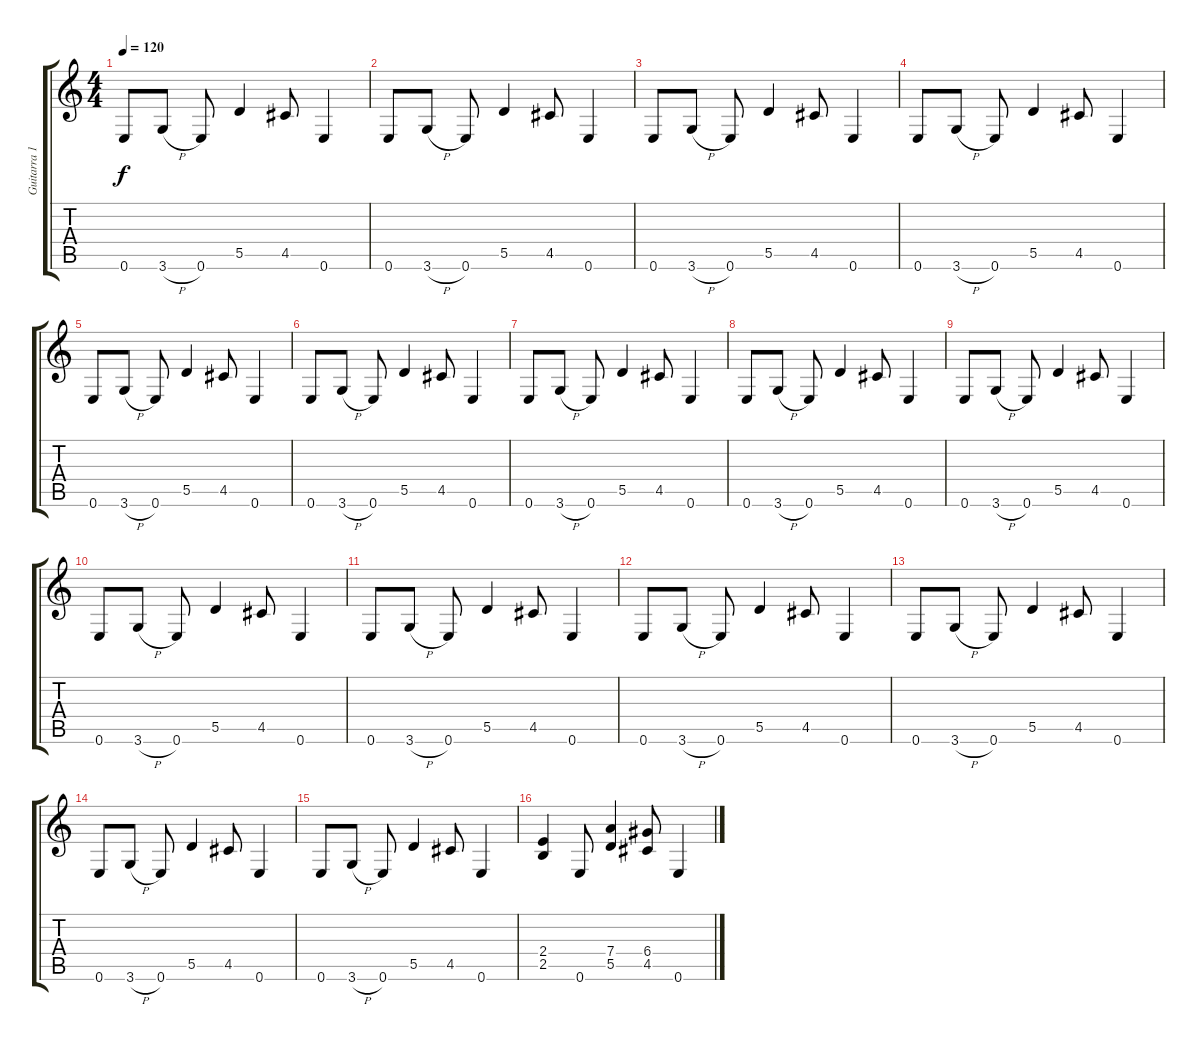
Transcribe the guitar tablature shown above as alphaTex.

\track ("Guitarra 1" "Guitarra 1") {instrument overdrivenguitar}
\staff {score tabs}
\tuning (E4 B3 G3 D3 A2 E2) {hide}
\ts (4 4)
\tempo 120
\clef g2
\ks c
0.6.8{dy f} 3.6{h}.8 0.6.8 5.5.4 4.5.8 0.6.4 |
0.6.8 3.6{h}.8 0.6.8 5.5.4 4.5.8 0.6.4 |
0.6.8 3.6{h}.8 0.6.8 5.5.4 4.5.8 0.6.4 |
0.6.8 3.6{h}.8 0.6.8 5.5.4 4.5.8 0.6.4 |
0.6.8 3.6{h}.8 0.6.8 5.5.4 4.5.8 0.6.4 |
0.6.8 3.6{h}.8 0.6.8 5.5.4 4.5.8 0.6.4 |
0.6.8 3.6{h}.8 0.6.8 5.5.4 4.5.8 0.6.4 |
0.6.8 3.6{h}.8 0.6.8 5.5.4 4.5.8 0.6.4 |
0.6.8 3.6{h}.8 0.6.8 5.5.4 4.5.8 0.6.4 |
0.6.8 3.6{h}.8 0.6.8 5.5.4 4.5.8 0.6.4 |
0.6.8 3.6{h}.8 0.6.8 5.5.4 4.5.8 0.6.4 |
0.6.8 3.6{h}.8 0.6.8 5.5.4 4.5.8 0.6.4 |
0.6.8 3.6{h}.8 0.6.8 5.5.4 4.5.8 0.6.4 |
0.6.8 3.6{h}.8 0.6.8 5.5.4 4.5.8 0.6.4 |
0.6.8 3.6{h}.8 0.6.8 5.5.4 4.5.8 0.6.4 |
(2.4 2.5).4 0.6.8 (7.4 5.5).4 (6.4 4.5).8 0.6.4
